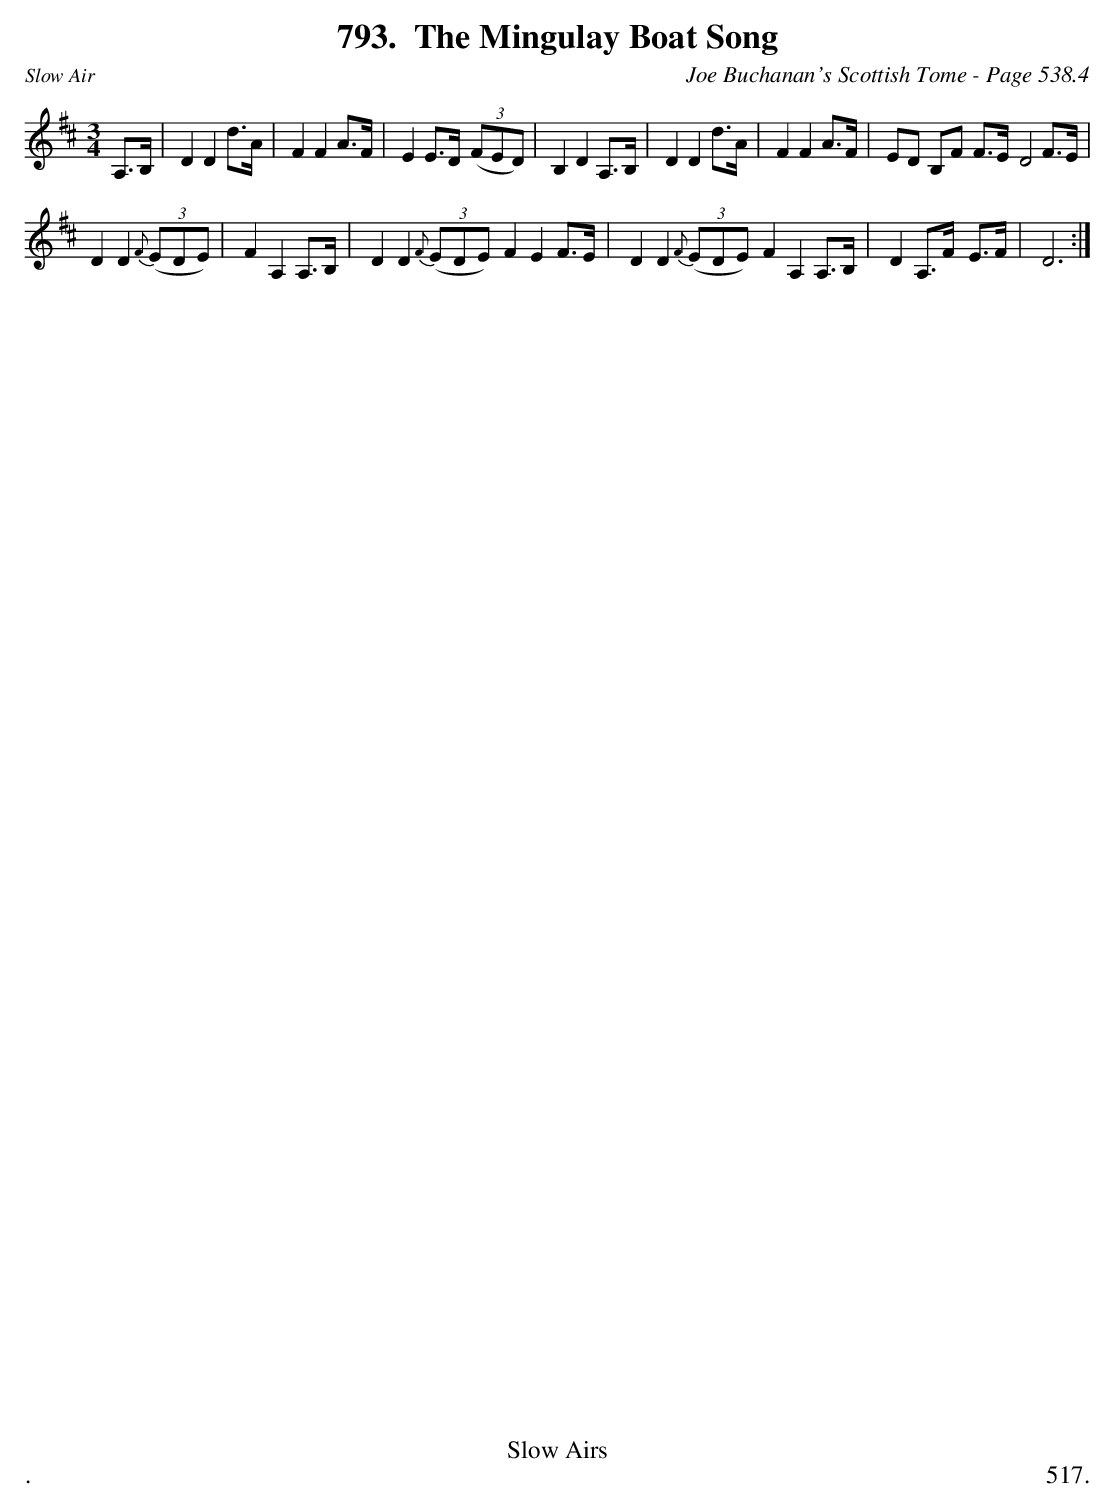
X:1
T:Mingulay Boat Song, The
C:Joe Buchanan's Scottish Tome - Page 538.4
L:1/4
M:3/4
K:D
A,/>B,/| D D d/>A/ | F F A/>F/ | E E/>D/ ((3F/E/D/) | B, D A,/>B,/ | D D d/>A/ | F F A/>F/ | E/D/ B,/F/ F/>E/ D2 F/>E/ |
D D {F}((3E/D/E/) | F A, A,/>B,/ | D D {F}((3E/D/E/) F E F/>E/ | D D {F}((3E/D/E/) F A, A,/>B,/ | D A,/>F/ E/>F/ | D3 :|
